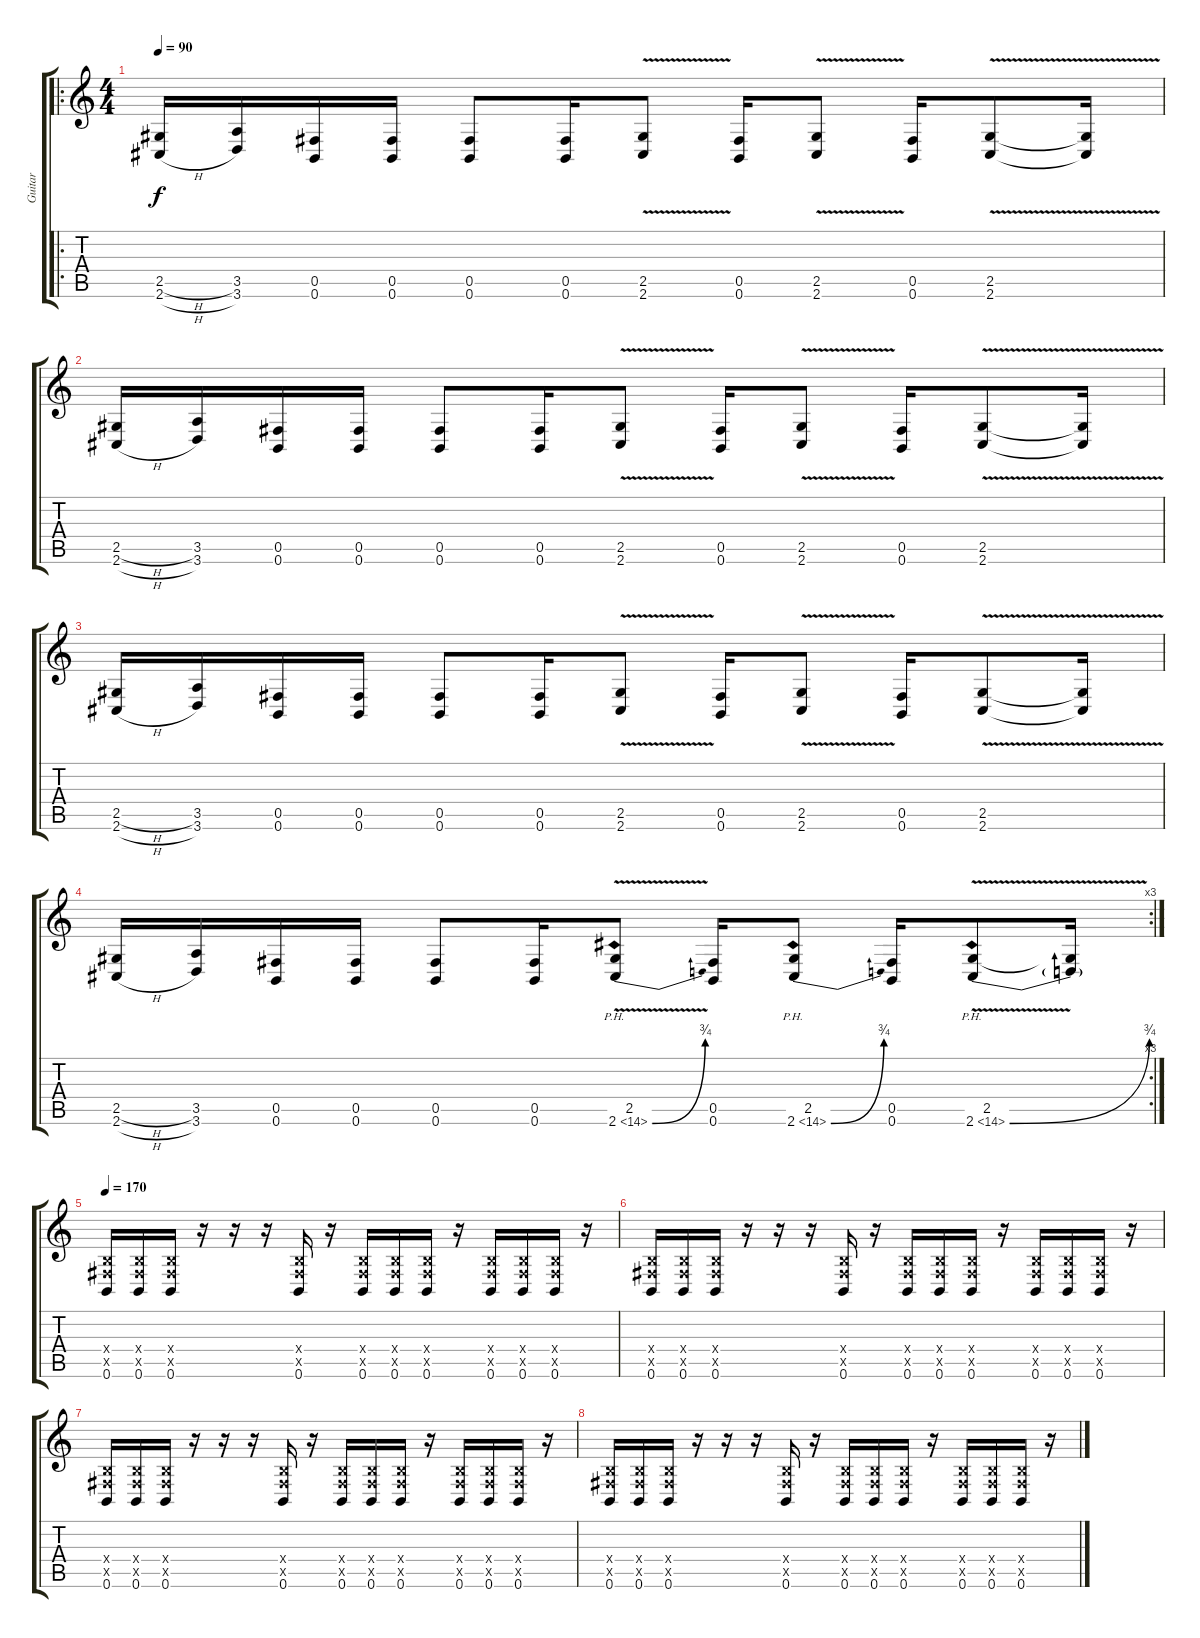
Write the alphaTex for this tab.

\track ("Guitar" "Guitar") {instrument distortionguitar}
\staff {score tabs}
\tuning (Db4 Ab3 E3 B2 Gb2 B1) {hide}
\ro
\ts (4 4)
\tempo 90
\clef g2
\ks c
(2.5{h} 2.6{h}).16{dy f} (3.5 3.6).16 (0.5 0.6).16 (0.5 0.6).16 (0.5 0.6).8 (0.5 0.6).16 (2.5 2.6{v}).8 (0.5 0.6).16 (2.5 2.6{v}).8 (0.5 0.6).16 (2.5 2.6{v}).8 (2.5{t} 2.6{t}).16 |
(2.5{h} 2.6{h}).16 (3.5 3.6).16 (0.5 0.6).16 (0.5 0.6).16 (0.5 0.6).8 (0.5 0.6).16 (2.5 2.6{v}).8 (0.5 0.6).16 (2.5 2.6{v}).8 (0.5 0.6).16 (2.5 2.6{v}).8 (2.5{t} 2.6{t}).16 |
(2.5{h} 2.6{h}).16 (3.5 3.6).16 (0.5 0.6).16 (0.5 0.6).16 (0.5 0.6).8 (0.5 0.6).16 (2.5 2.6{v}).8 (0.5 0.6).16 (2.5 2.6{v}).8 (0.5 0.6).16 (2.5 2.6{v}).8 (2.5{t} 2.6{t}).16 |
\rc 3
(2.5{h} 2.6{h}).16 (3.5 3.6).16 (0.5 0.6).16 (0.5 0.6).16 (0.5 0.6).8 (0.5 0.6).16 (2.5 2.6{be (bend 0 0 60 3) ph 12 v}).8 (0.5 0.6).16 (2.5 2.6{be (bend 0 0 60 3) ph 12}).8 (0.5 0.6).16 (2.5 2.6{be (bend 0 0 60 3) ph 12 v}).8 (2.5{t} 2.6{t}).16 |
\tempo 170
(0.4{x} 0.5{x} 0.6).16 (0.4{x} 0.5{x} 0.6).16 (0.4{x} 0.5{x} 0.6).16 r.16 r.16 r.16 (0.4{x} 0.5{x} 0.6).16 r.16 (0.4{x} 0.5{x} 0.6).16 (0.4{x} 0.5{x} 0.6).16 (0.4{x} 0.5{x} 0.6).16 r.16 (0.4{x} 0.5{x} 0.6).16 (0.4{x} 0.5{x} 0.6).16 (0.4{x} 0.5{x} 0.6).16 r.16 |
(0.4{x} 0.5{x} 0.6).16 (0.4{x} 0.5{x} 0.6).16 (0.4{x} 0.5{x} 0.6).16 r.16 r.16 r.16 (0.4{x} 0.5{x} 0.6).16 r.16 (0.4{x} 0.5{x} 0.6).16 (0.4{x} 0.5{x} 0.6).16 (0.4{x} 0.5{x} 0.6).16 r.16 (0.4{x} 0.5{x} 0.6).16 (0.4{x} 0.5{x} 0.6).16 (0.4{x} 0.5{x} 0.6).16 r.16 |
(0.4{x} 0.5{x} 0.6).16 (0.4{x} 0.5{x} 0.6).16 (0.4{x} 0.5{x} 0.6).16 r.16 r.16 r.16 (0.4{x} 0.5{x} 0.6).16 r.16 (0.4{x} 0.5{x} 0.6).16 (0.4{x} 0.5{x} 0.6).16 (0.4{x} 0.5{x} 0.6).16 r.16 (0.4{x} 0.5{x} 0.6).16 (0.4{x} 0.5{x} 0.6).16 (0.4{x} 0.5{x} 0.6).16 r.16 |
(0.4{x} 0.5{x} 0.6).16 (0.4{x} 0.5{x} 0.6).16 (0.4{x} 0.5{x} 0.6).16 r.16 r.16 r.16 (0.4{x} 0.5{x} 0.6).16 r.16 (0.4{x} 0.5{x} 0.6).16 (0.4{x} 0.5{x} 0.6).16 (0.4{x} 0.5{x} 0.6).16 r.16 (0.4{x} 0.5{x} 0.6).16 (0.4{x} 0.5{x} 0.6).16 (0.4{x} 0.5{x} 0.6).16 r.16
